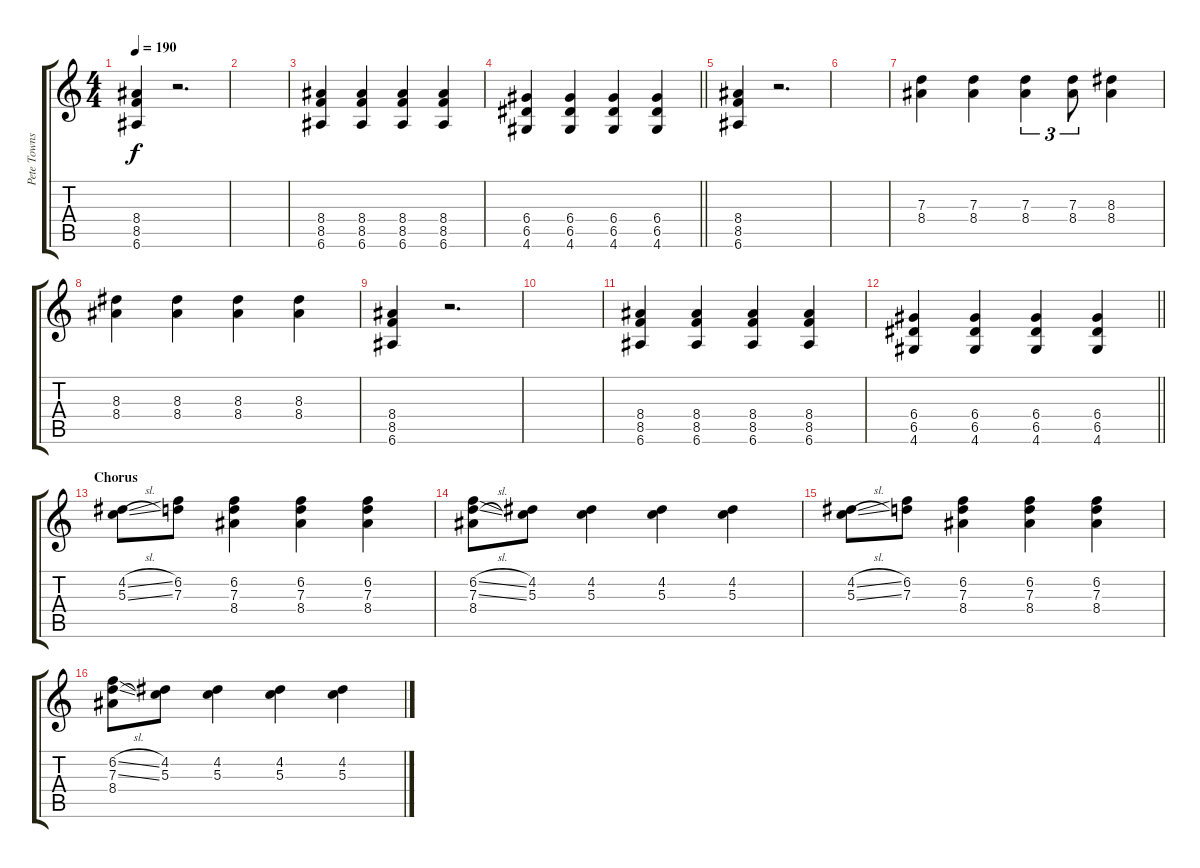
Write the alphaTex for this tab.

\track ("Pete Townshend" "Pete Towns") {instrument electricguitarclean}
\staff {score tabs}
\tuning (E4 B3 G3 D3 A2 E2) {hide}
\ts (4 4)
\tempo 190
\clef g2
\ks c
(8.4 8.5 6.6).4{dy f} r.2{d} |
|
(8.4 8.5 6.6).4 (8.4 8.5 6.6).4 (8.4 8.5 6.6).4 (8.4 8.5 6.6).4 |
\barLineRight lightlight
(6.4 6.5 4.6).4 (6.4 6.5 4.6).4 (6.4 6.5 4.6).4 (6.4 6.5 4.6).4 |
(8.4 8.5 6.6).4 r.2{d} |
|
(7.3 8.4).4 (7.3 8.4).4 (7.3 8.4).4{tu (3 2)} (7.3 8.4).8{tu (3 2)} (8.3 8.4).4 |
(8.3 8.4).4 (8.3 8.4).4 (8.3 8.4).4 (8.3 8.4).4 |
(8.4 8.5 6.6).4 r.2{d} |
|
(8.4 8.5 6.6).4 (8.4 8.5 6.6).4 (8.4 8.5 6.6).4 (8.4 8.5 6.6).4 |
\barLineRight lightlight
(6.4 6.5 4.6).4 (6.4 6.5 4.6).4 (6.4 6.5 4.6).4 (6.4 6.5 4.6).4 |
\section ("" "Chorus")
(4.2{sl} 5.3{sl}).8 (6.2 7.3).8 (6.2 7.3 8.4).4 (6.2 7.3 8.4).4 (6.2 7.3 8.4).4 |
(6.2{sl} 7.3{sl} 8.4).8 (4.2 5.3).8 (4.2 5.3).4 (4.2 5.3).4 (4.2 5.3).4 |
(4.2{sl} 5.3{sl}).8 (6.2 7.3).8 (6.2 7.3 8.4).4 (6.2 7.3 8.4).4 (6.2 7.3 8.4).4 |
(6.2{sl} 7.3{sl} 8.4).8 (4.2 5.3).8 (4.2 5.3).4 (4.2 5.3).4 (4.2 5.3).4
